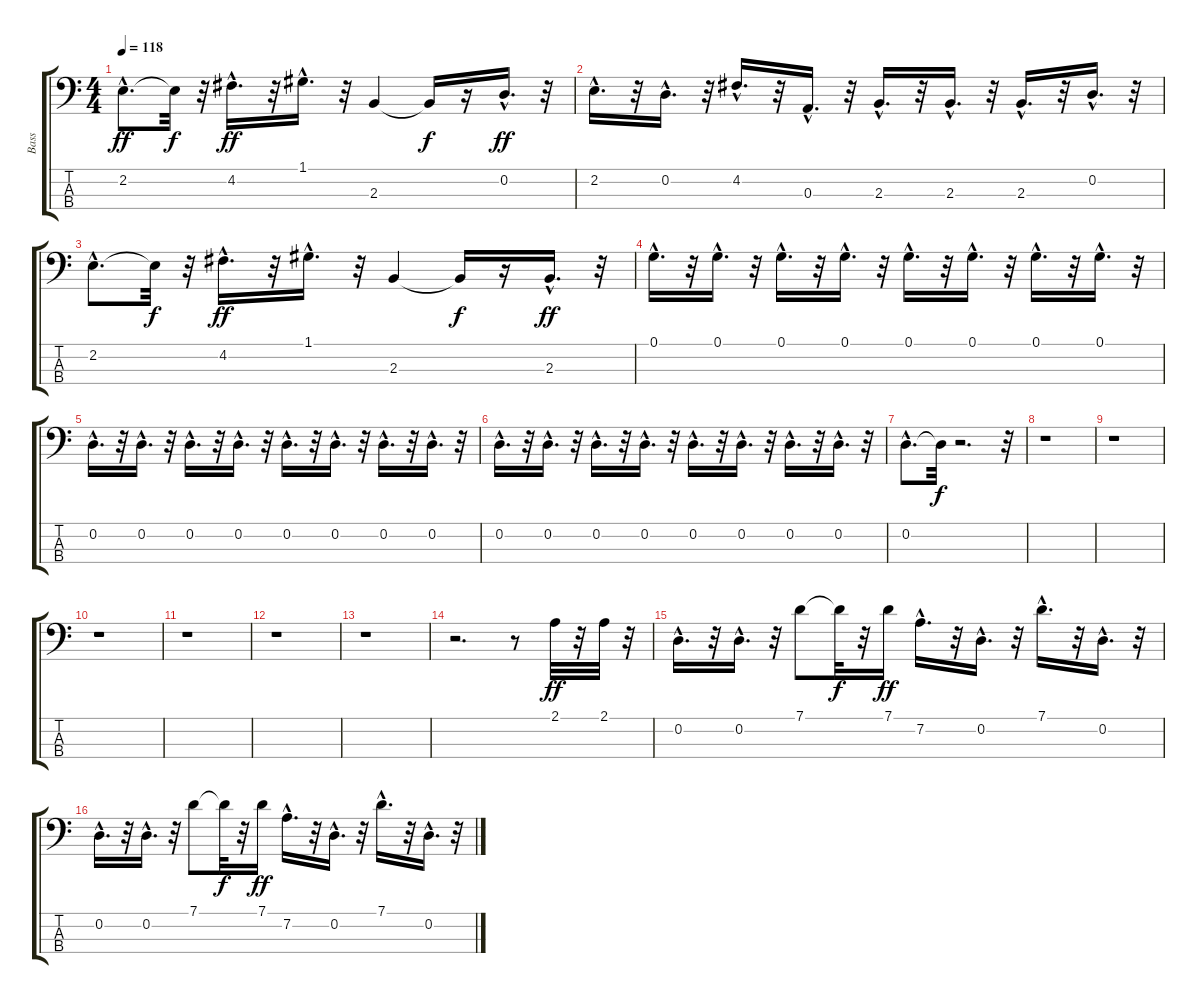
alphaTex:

\track ("Bass                " "Bass      ") {instrument electricbasspick}
\staff {score tabs}
\tuning (G2 D2 A1 E1) {hide}
\ts (4 4)
\tempo 118
\clef f4
\ks c
2.2{hac}.8{d dy ff} 2.2{t}.32{dy f} r.32 4.2{hac}.16{d dy ff} r.32 1.1{hac}.16{d} r.32 2.3.4 2.3{t}.16{dy f} r.16 0.2{hac}.16{d dy ff} r.32 |
2.2{hac}.16{d} r.32 0.2{hac}.16{d} r.32 4.2{hac}.16{d} r.32 0.3{hac}.16{d} r.32 2.3{hac}.16{d} r.32 2.3{hac}.16{d} r.32 2.3{hac}.16{d} r.32 0.2{hac}.16{d} r.32 |
2.2{hac}.8{d} 2.2{t}.32{dy f} r.32 4.2{hac}.16{d dy ff} r.32 1.1{hac}.16{d} r.32 2.3.4 2.3{t}.16{dy f} r.16 2.3{hac}.16{d dy ff} r.32 |
0.1{hac}.16{d} r.32 0.1{hac}.16{d} r.32 0.1{hac}.16{d} r.32 0.1{hac}.16{d} r.32 0.1{hac}.16{d} r.32 0.1{hac}.16{d} r.32 0.1{hac}.16{d} r.32 0.1{hac}.16{d} r.32 |
0.2{hac}.16{d} r.32 0.2{hac}.16{d} r.32 0.2{hac}.16{d} r.32 0.2{hac}.16{d} r.32 0.2{hac}.16{d} r.32 0.2{hac}.16{d} r.32 0.2{hac}.16{d} r.32 0.2{hac}.16{d} r.32 |
0.2{hac}.16{d} r.32 0.2{hac}.16{d} r.32 0.2{hac}.16{d} r.32 0.2{hac}.16{d} r.32 0.2{hac}.16{d} r.32 0.2{hac}.16{d} r.32 0.2{hac}.16{d} r.32 0.2{hac}.16{d} r.32 |
0.2{hac}.8{d} 0.2{t}.32{dy f} r.2{d} r.32 |
r.1 |
r.1 |
r.1 |
r.1 |
r.1 |
r.1 |
r.2{d} r.8 2.1.32{dy ff} r.32 2.1.32 r.32 |
0.2{hac}.16{d} r.32 0.2{hac}.16{d} r.32 7.1.8 7.1{t}.32{dy f} r.32 7.1.16{dy ff} 7.2{hac}.16{d} r.32 0.2{hac}.16{d} r.32 7.1{hac}.16{d} r.32 0.2{hac}.16{d} r.32 |
0.2{hac}.16{d} r.32 0.2{hac}.16{d} r.32 7.1.8 7.1{t}.32{dy f} r.32 7.1.16{dy ff} 7.2{hac}.16{d} r.32 0.2{hac}.16{d} r.32 7.1{hac}.16{d} r.32 0.2{hac}.16{d} r.32
